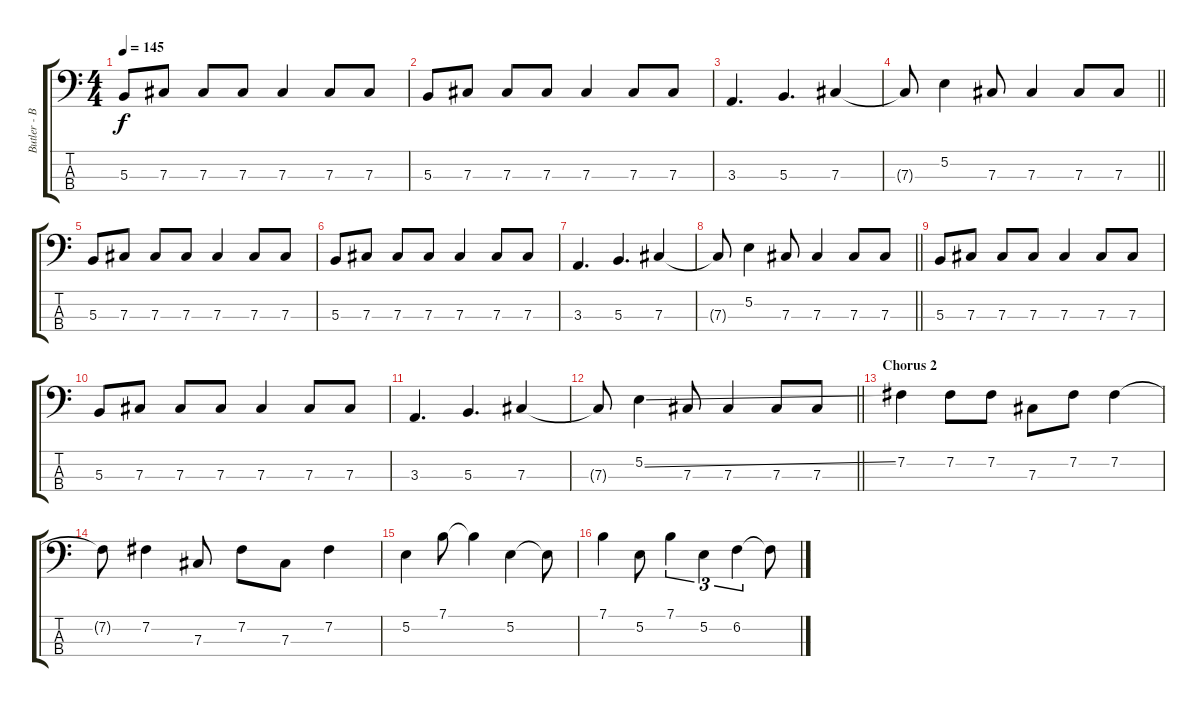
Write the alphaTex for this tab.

\track ("Butler - Bass" "Butler - B") {instrument electricbassfinger}
\staff {score tabs}
\tuning (E2 B1 Gb1 Db1) {hide}
\ts (4 4)
\tempo 145
\clef f4
\ks c
5.3.8{dy f} 7.3.8 7.3.8 7.3.8 7.3.4 7.3.8 7.3.8 |
5.3.8 7.3.8 7.3.8 7.3.8 7.3.4 7.3.8 7.3.8 |
3.3.4{d} 5.3.4{d} 7.3.4 |
\barLineRight lightlight
7.3{t}.8 5.2.4 7.3.8 7.3.4 7.3.8 7.3.8 |
5.3.8 7.3.8 7.3.8 7.3.8 7.3.4 7.3.8 7.3.8 |
5.3.8 7.3.8 7.3.8 7.3.8 7.3.4 7.3.8 7.3.8 |
3.3.4{d} 5.3.4{d} 7.3.4 |
\barLineRight lightlight
7.3{t}.8 5.2.4 7.3.8 7.3.4 7.3.8 7.3.8 |
5.3.8 7.3.8 7.3.8 7.3.8 7.3.4 7.3.8 7.3.8 |
5.3.8 7.3.8 7.3.8 7.3.8 7.3.4 7.3.8 7.3.8 |
3.3.4{d} 5.3.4{d} 7.3.4 |
\barLineRight lightlight
7.3{t}.8 5.2{ss}.4 7.3.8 7.3.4 7.3.8 7.3.8 |
\section ("" "Chorus 2")
7.2.4 7.2.8 7.2.8 7.3.8 7.2.8 7.2.4 |
7.2{t}.8 7.2.4 7.3.8 7.2.8 7.3.8 7.2.4 |
5.2.4 7.1.8 7.1{t}.4 5.2.4 5.2{t}.8 |
7.1.4 5.2.8 7.1.4{tu (3 2)} 5.2.4{tu (3 2)} 6.2.4{tu (3 2)} 6.2{t}.8
